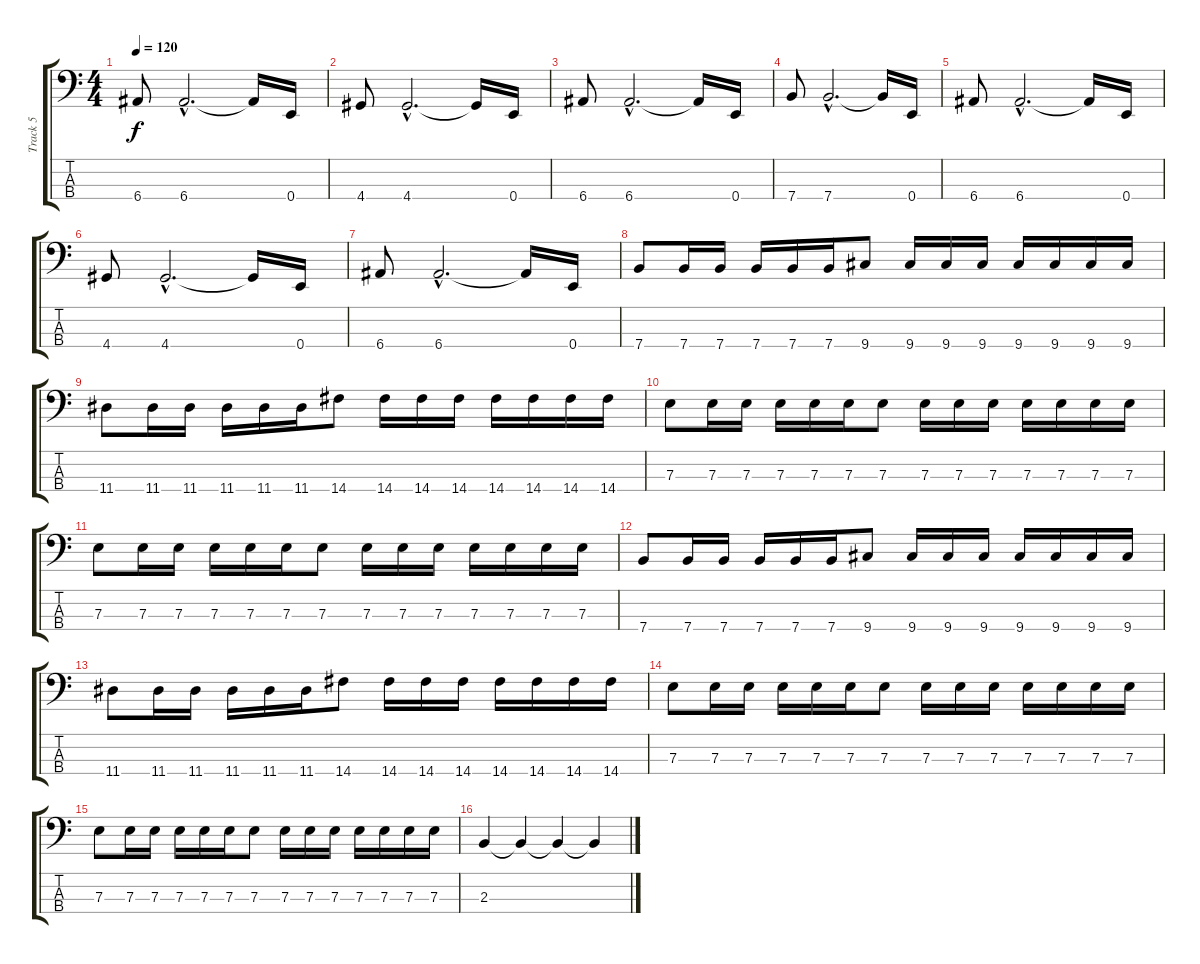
\track ("Track 5" "Track 5") {instrument electricbasspick}
\staff {score tabs}
\tuning (G2 D2 A1 E1) {hide}
\ts (4 4)
\tempo 120
\clef f4
\ks c
6.4.8{dy f} 6.4{hac}.2{d} 6.4{t}.16 0.4.16 |
4.4.8 4.4{hac}.2{d} 4.4{t}.16 0.4.16 |
6.4.8 6.4{hac}.2{d} 6.4{t}.16 0.4.16 |
7.4.8 7.4{hac}.2{d} 7.4{t}.16 0.4.16 |
6.4.8 6.4{hac}.2{d} 6.4{t}.16 0.4.16 |
4.4.8 4.4{hac}.2{d} 4.4{t}.16 0.4.16 |
6.4.8 6.4{hac}.2{d} 6.4{t}.16 0.4.16 |
7.4.8 7.4.16 7.4.16 7.4.16 7.4.16 7.4.16 9.4.8 9.4.16 9.4.16 9.4.16 9.4.16 9.4.16 9.4.16 9.4.16 |
11.4.8 11.4.16 11.4.16 11.4.16 11.4.16 11.4.16 14.4.8 14.4.16 14.4.16 14.4.16 14.4.16 14.4.16 14.4.16 14.4.16 |
7.3.8 7.3.16 7.3.16 7.3.16 7.3.16 7.3.16 7.3.8 7.3.16 7.3.16 7.3.16 7.3.16 7.3.16 7.3.16 7.3.16 |
7.3.8 7.3.16 7.3.16 7.3.16 7.3.16 7.3.16 7.3.8 7.3.16 7.3.16 7.3.16 7.3.16 7.3.16 7.3.16 7.3.16 |
7.4.8 7.4.16 7.4.16 7.4.16 7.4.16 7.4.16 9.4.8 9.4.16 9.4.16 9.4.16 9.4.16 9.4.16 9.4.16 9.4.16 |
11.4.8 11.4.16 11.4.16 11.4.16 11.4.16 11.4.16 14.4.8 14.4.16 14.4.16 14.4.16 14.4.16 14.4.16 14.4.16 14.4.16 |
7.3.8 7.3.16 7.3.16 7.3.16 7.3.16 7.3.16 7.3.8 7.3.16 7.3.16 7.3.16 7.3.16 7.3.16 7.3.16 7.3.16 |
7.3.8 7.3.16 7.3.16 7.3.16 7.3.16 7.3.16 7.3.8 7.3.16 7.3.16 7.3.16 7.3.16 7.3.16 7.3.16 7.3.16 |
2.3.4 2.3{t}.4 2.3{t}.4 2.3{t}.4
